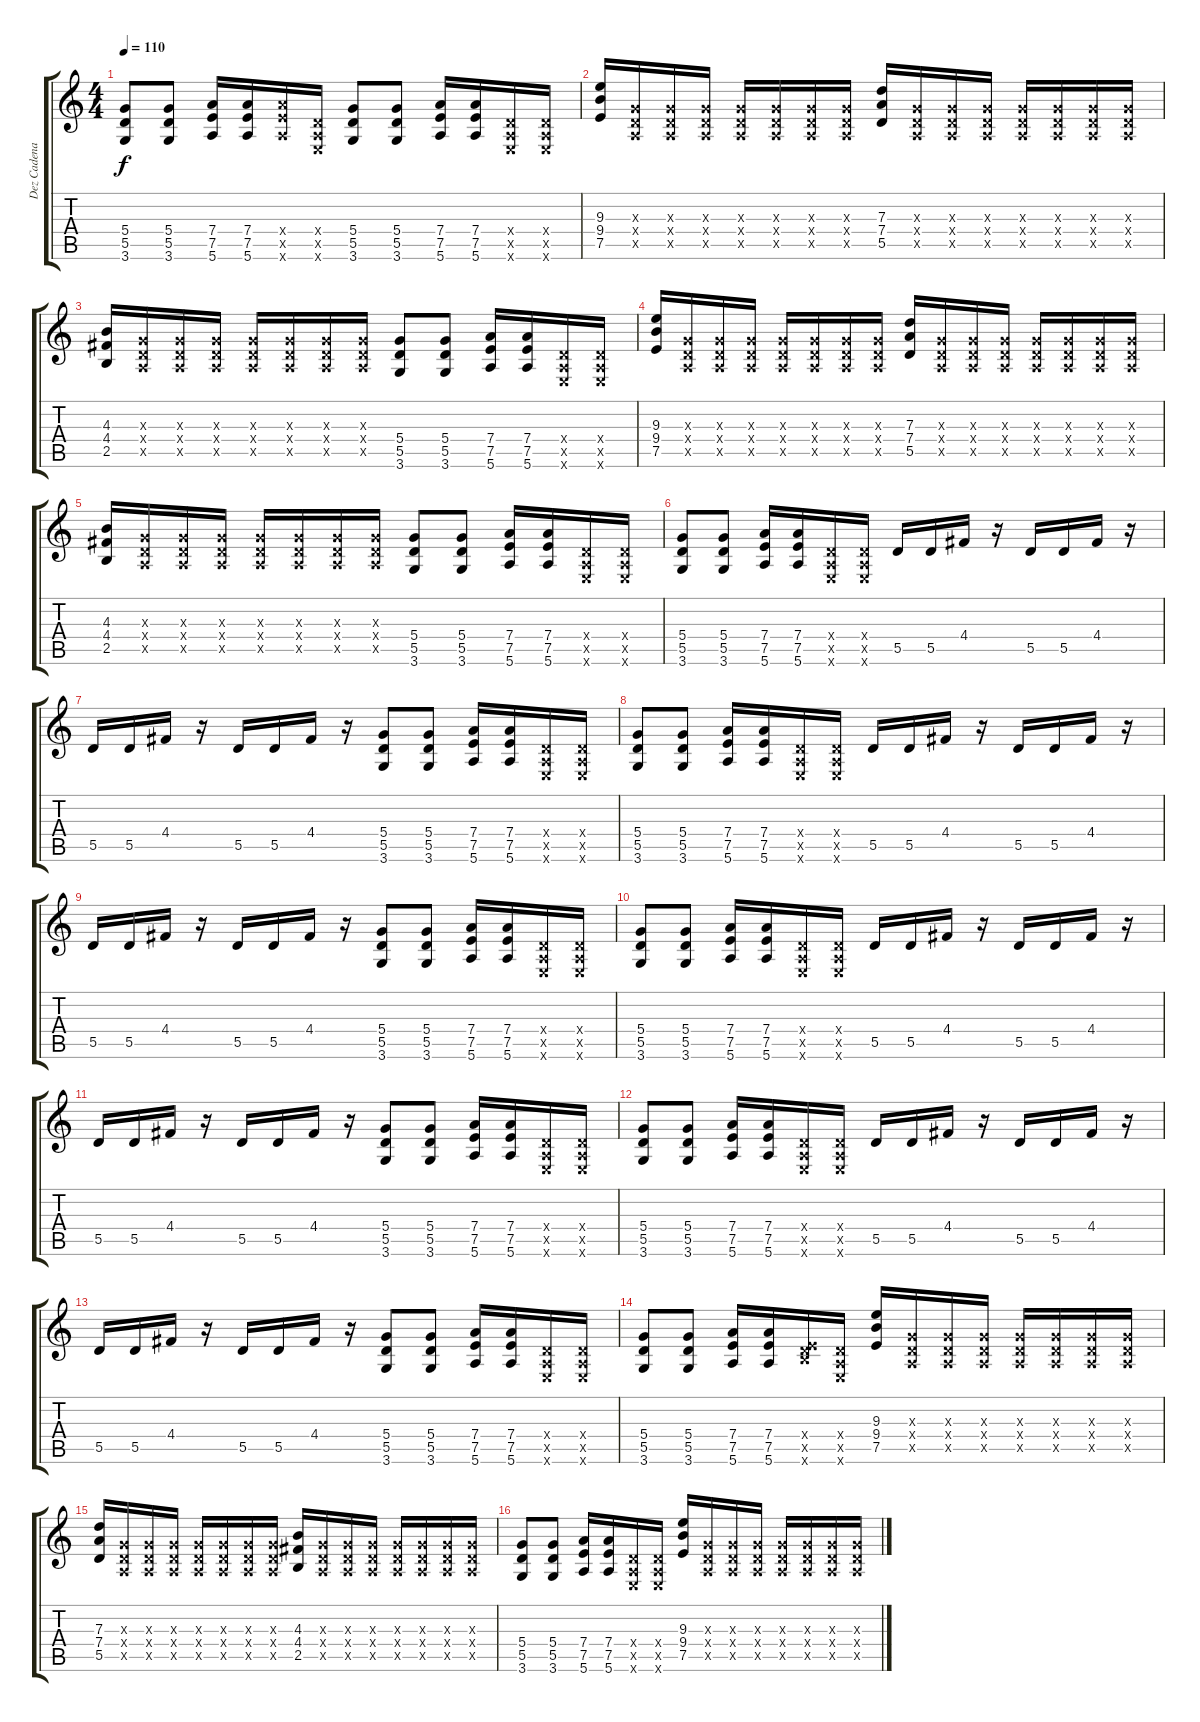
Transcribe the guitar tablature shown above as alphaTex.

\track ("Dez Cadena" "Dez Cadena") {instrument distortionguitar}
\staff {score tabs}
\tuning (E4 B3 G3 D3 A2 E2) {hide}
\ts (4 4)
\tempo 110
\clef g2
\ks c
(5.4 5.5 3.6).8{dy f} (5.4 5.5 3.6).8 (7.4 7.5 5.6).16 (7.4 7.5 5.6).16 (7.4{x} 7.5{x} 5.6{x}).16 (0.4{x} 0.5{x} 0.6{x}).16 (5.4 5.5 3.6).8 (5.4 5.5 3.6).8 (7.4 7.5 5.6).16 (7.4 7.5 5.6).16 (0.4{x} 0.5{x} 0.6{x}).16 (0.4{x} 0.5{x} 0.6{x}).16 |
(9.3 9.4 7.5).16 (0.3{x} 0.4{x} 0.5{x}).16 (0.3{x} 0.4{x} 0.5{x}).16 (0.3{x} 0.4{x} 0.5{x}).16 (0.3{x} 0.4{x} 0.5{x}).16 (0.3{x} 0.4{x} 0.5{x}).16 (0.3{x} 0.4{x} 0.5{x}).16 (0.3{x} 0.4{x} 0.5{x}).16 (7.3 7.4 5.5).16 (0.3{x} 0.4{x} 0.5{x}).16 (0.3{x} 0.4{x} 0.5{x}).16 (0.3{x} 0.4{x} 0.5{x}).16 (0.3{x} 0.4{x} 0.5{x}).16 (0.3{x} 0.4{x} 0.5{x}).16 (0.3{x} 0.4{x} 0.5{x}).16 (0.3{x} 0.4{x} 0.5{x}).16 |
(4.3 4.4 2.5).16 (0.3{x} 0.4{x} 0.5{x}).16 (0.3{x} 0.4{x} 0.5{x}).16 (0.3{x} 0.4{x} 0.5{x}).16 (0.3{x} 0.4{x} 0.5{x}).16 (0.3{x} 0.4{x} 0.5{x}).16 (0.3{x} 0.4{x} 0.5{x}).16 (0.3{x} 0.4{x} 0.5{x}).16 (5.4 5.5 3.6).8 (5.4 5.5 3.6).8 (7.4 7.5 5.6).16 (7.4 7.5 5.6).16 (0.4{x} 0.5{x} 0.6{x}).16 (0.4{x} 0.5{x} 0.6{x}).16 |
(9.3 9.4 7.5).16 (0.3{x} 0.4{x} 0.5{x}).16 (0.3{x} 0.4{x} 0.5{x}).16 (0.3{x} 0.4{x} 0.5{x}).16 (0.3{x} 0.4{x} 0.5{x}).16 (0.3{x} 0.4{x} 0.5{x}).16 (0.3{x} 0.4{x} 0.5{x}).16 (0.3{x} 0.4{x} 0.5{x}).16 (7.3 7.4 5.5).16 (0.3{x} 0.4{x} 0.5{x}).16 (0.3{x} 0.4{x} 0.5{x}).16 (0.3{x} 0.4{x} 0.5{x}).16 (0.3{x} 0.4{x} 0.5{x}).16 (0.3{x} 0.4{x} 0.5{x}).16 (0.3{x} 0.4{x} 0.5{x}).16 (0.3{x} 0.4{x} 0.5{x}).16 |
(4.3 4.4 2.5).16 (0.3{x} 0.4{x} 0.5{x}).16 (0.3{x} 0.4{x} 0.5{x}).16 (0.3{x} 0.4{x} 0.5{x}).16 (0.3{x} 0.4{x} 0.5{x}).16 (0.3{x} 0.4{x} 0.5{x}).16 (0.3{x} 0.4{x} 0.5{x}).16 (0.3{x} 0.4{x} 0.5{x}).16 (5.4 5.5 3.6).8 (5.4 5.5 3.6).8 (7.4 7.5 5.6).16 (7.4 7.5 5.6).16 (0.4{x} 0.5{x} 0.6{x}).16 (0.4{x} 0.5{x} 0.6{x}).16 |
(5.4 5.5 3.6).8 (5.4 5.5 3.6).8 (7.4 7.5 5.6).16 (7.4 7.5 5.6).16 (0.4{x} 0.5{x} 0.6{x}).16 (0.4{x} 0.5{x} 0.6{x}).16 5.5.16 5.5.16 4.4.16 r.16 5.5.16 5.5.16 4.4.16 r.16 |
5.5.16 5.5.16 4.4.16 r.16 5.5.16 5.5.16 4.4.16 r.16 (5.4 5.5 3.6).8 (5.4 5.5 3.6).8 (7.4 7.5 5.6).16 (7.4 7.5 5.6).16 (0.4{x} 0.5{x} 0.6{x}).16 (0.4{x} 0.5{x} 0.6{x}).16 |
(5.4 5.5 3.6).8 (5.4 5.5 3.6).8 (7.4 7.5 5.6).16 (7.4 7.5 5.6).16 (0.4{x} 0.5{x} 0.6{x}).16 (0.4{x} 0.5{x} 0.6{x}).16 5.5.16 5.5.16 4.4.16 r.16 5.5.16 5.5.16 4.4.16 r.16 |
5.5.16 5.5.16 4.4.16 r.16 5.5.16 5.5.16 4.4.16 r.16 (5.4 5.5 3.6).8 (5.4 5.5 3.6).8 (7.4 7.5 5.6).16 (7.4 7.5 5.6).16 (0.4{x} 0.5{x} 0.6{x}).16 (0.4{x} 0.5{x} 0.6{x}).16 |
(5.4 5.5 3.6).8 (5.4 5.5 3.6).8 (7.4 7.5 5.6).16 (7.4 7.5 5.6).16 (0.4{x} 0.5{x} 0.6{x}).16 (0.4{x} 0.5{x} 0.6{x}).16 5.5.16 5.5.16 4.4.16 r.16 5.5.16 5.5.16 4.4.16 r.16 |
5.5.16 5.5.16 4.4.16 r.16 5.5.16 5.5.16 4.4.16 r.16 (5.4 5.5 3.6).8 (5.4 5.5 3.6).8 (7.4 7.5 5.6).16 (7.4 7.5 5.6).16 (0.4{x} 0.5{x} 0.6{x}).16 (0.4{x} 0.5{x} 0.6{x}).16 |
(5.4 5.5 3.6).8 (5.4 5.5 3.6).8 (7.4 7.5 5.6).16 (7.4 7.5 5.6).16 (0.4{x} 0.5{x} 0.6{x}).16 (0.4{x} 0.5{x} 0.6{x}).16 5.5.16 5.5.16 4.4.16 r.16 5.5.16 5.5.16 4.4.16 r.16 |
5.5.16 5.5.16 4.4.16 r.16 5.5.16 5.5.16 4.4.16 r.16 (5.4 5.5 3.6).8 (5.4 5.5 3.6).8 (7.4 7.5 5.6).16 (7.4 7.5 5.6).16 (0.4{x} 0.5{x} 0.6{x}).16 (0.4{x} 0.5{x} 0.6{x}).16 |
(5.4 5.5 3.6).8 (5.4 5.5 3.6).8 (7.4 7.5 5.6).16 (7.4 7.5 5.6).16 (0.4{x} 7.5{x} 7.6{x}).16 (0.4{x} 0.5{x} 0.6{x}).16 (9.3 9.4 7.5).16 (0.3{x} 0.4{x} 0.5{x}).16 (0.3{x} 0.4{x} 0.5{x}).16 (0.3{x} 0.4{x} 0.5{x}).16 (0.3{x} 0.4{x} 0.5{x}).16 (0.3{x} 0.4{x} 0.5{x}).16 (0.3{x} 0.4{x} 0.5{x}).16 (0.3{x} 0.4{x} 0.5{x}).16 |
(7.3 7.4 5.5).16 (0.3{x} 0.4{x} 0.5{x}).16 (0.3{x} 0.4{x} 0.5{x}).16 (0.3{x} 0.4{x} 0.5{x}).16 (0.3{x} 0.4{x} 0.5{x}).16 (0.3{x} 0.4{x} 0.5{x}).16 (0.3{x} 0.4{x} 0.5{x}).16 (0.3{x} 0.4{x} 0.5{x}).16 (4.3 4.4 2.5).16 (0.3{x} 0.4{x} 0.5{x}).16 (0.3{x} 0.4{x} 0.5{x}).16 (0.3{x} 0.4{x} 0.5{x}).16 (0.3{x} 0.4{x} 0.5{x}).16 (0.3{x} 0.4{x} 0.5{x}).16 (0.3{x} 0.4{x} 0.5{x}).16 (0.3{x} 0.4{x} 0.5{x}).16 |
(5.4 5.5 3.6).8 (5.4 5.5 3.6).8 (7.4 7.5 5.6).16 (7.4 7.5 5.6).16 (0.4{x} 0.5{x} 0.6{x}).16 (0.4{x} 0.5{x} 0.6{x}).16 (9.3 9.4 7.5).16 (0.3{x} 0.4{x} 0.5{x}).16 (0.3{x} 0.4{x} 0.5{x}).16 (0.3{x} 0.4{x} 0.5{x}).16 (0.3{x} 0.4{x} 0.5{x}).16 (0.3{x} 0.4{x} 0.5{x}).16 (0.3{x} 0.4{x} 0.5{x}).16 (0.3{x} 0.4{x} 0.5{x}).16
